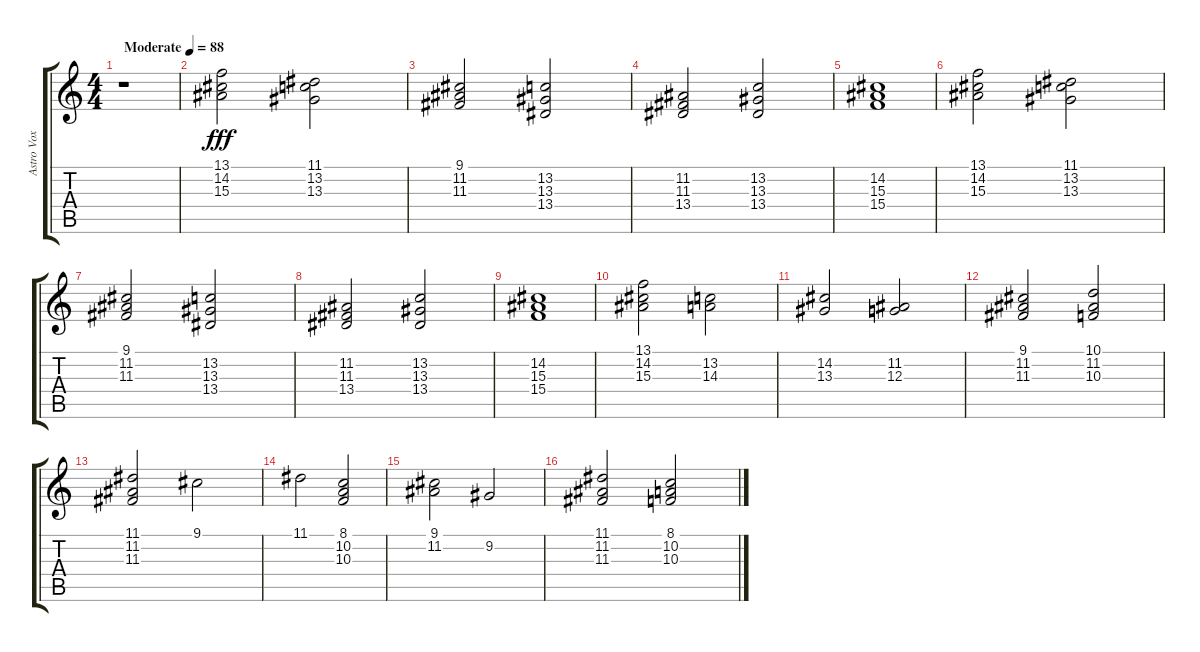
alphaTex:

\track ("Astro Vox" "Astro Vox") {instrument synthstrings1}
\staff {score tabs}
\tuning (E4 B3 G3 D3 A2 E2) {hide}
\ts (4 4)
\tempo (88 "Moderate")
\clef g2
\ks c
r.1{dy fff instrument synthstrings1} |
(13.1 14.2 15.3).2 (11.1 13.2 13.3).2 |
(9.1 11.2 11.3).2 (13.2 13.3 13.4).2 |
(11.2 11.3 13.4).2 (13.2 13.3 13.4).2 |
(14.2 15.3 15.4).1 |
(13.1 14.2 15.3).2 (11.1 13.2 13.3).2 |
(9.1 11.2 11.3).2 (13.2 13.3 13.4).2 |
(11.2 11.3 13.4).2 (13.2 13.3 13.4).2 |
(14.2 15.3 15.4).1 |
(13.1 14.2 15.3).2 (13.2 14.3).2 |
(14.2 13.3).2 (11.2 12.3).2 |
(9.1 11.2 11.3).2 (10.1 11.2 10.3).2 |
(11.1 11.2 11.3).2 9.1.2 |
11.1.2 (8.1 10.2 10.3).2 |
(9.1 11.2).2 9.2.2 |
(11.1 11.2 11.3).2 (8.1 10.2 10.3).2
